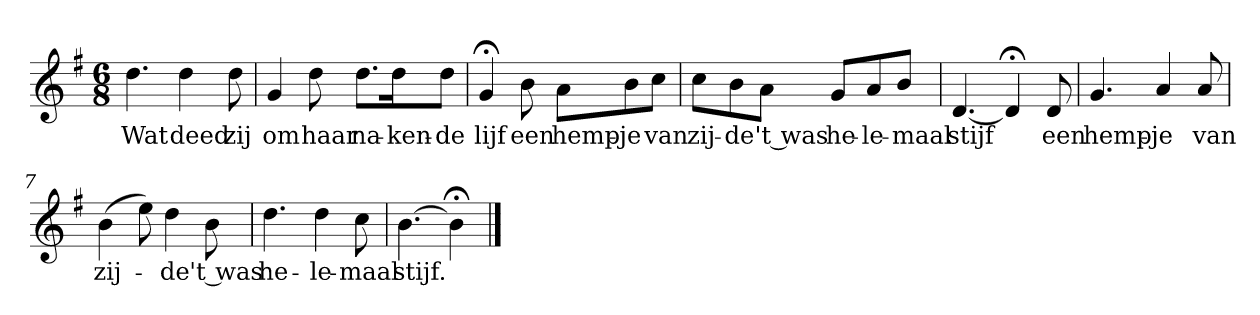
**kern	**text
*part1	*part1
*staff1	*staff1
*k[f#]	*
*G:	*
*M6/8	*
*MM94	*
=1	=1
4.dd	Wat
4dd	deed
8dd	zij
=2	=2
4g	om
8dd	haar
8.ddL	na-
16ddK	-ken-
8ddJ	-de
=3	=3
4g;<	lijf
8b	een
8aL	hemp-
8b	-je
8ccJ	van
=4	=4
8ccL	zij-
8b	-de
8aJ	't was
8gL	he-
8a	-le-
8bJ	-maal
=5	=5
[4.d	stijf
4d;<]	.
8d	een
=6	=6
4.g	hemp-
4a	-je
8a	van
=7	=7
(4b	zij-
8ee)	.
4dd	-de
8b	't was
=8	=8
4.dd	he-
4dd	-le-
8cc	-maal
=9	=9
[4.b	stijf.
4b;<]	.
==	==
*-	*-
